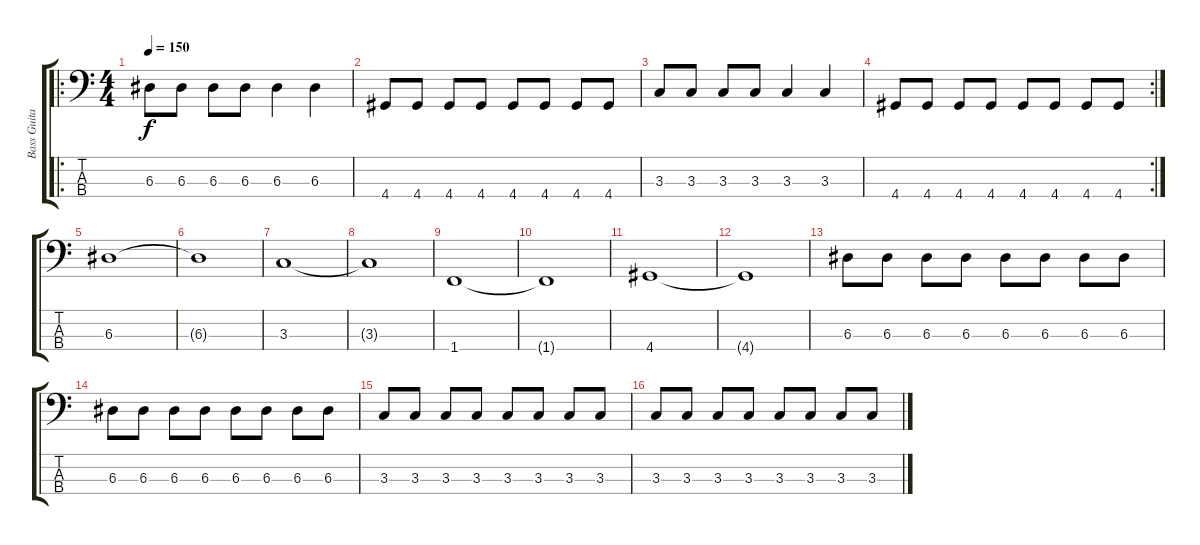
\track ("Bass Guitar" "Bass Guita") {instrument electricbassfinger}
\staff {score tabs}
\tuning (G2 D2 A1 E1) {hide}
\ro
\ts (4 4)
\tempo 150
\clef f4
\ks c
6.3.8{dy f} 6.3.8 6.3.8 6.3.8 6.3.4 6.3.4 |
4.4.8 4.4.8 4.4.8 4.4.8 4.4.8 4.4.8 4.4.8 4.4.8 |
3.3.8 3.3.8 3.3.8 3.3.8 3.3.4 3.3.4 |
\rc 2
4.4.8 4.4.8 4.4.8 4.4.8 4.4.8 4.4.8 4.4.8 4.4.8 |
6.3.1 |
6.3{t}.1 |
3.3.1 |
3.3{t}.1 |
1.4.1 |
1.4{t}.1 |
4.4.1 |
4.4{t}.1 |
6.3.8 6.3.8 6.3.8 6.3.8 6.3.8 6.3.8 6.3.8 6.3.8 |
6.3.8 6.3.8 6.3.8 6.3.8 6.3.8 6.3.8 6.3.8 6.3.8 |
3.3.8 3.3.8 3.3.8 3.3.8 3.3.8 3.3.8 3.3.8 3.3.8 |
3.3.8 3.3.8 3.3.8 3.3.8 3.3.8 3.3.8 3.3.8 3.3.8
